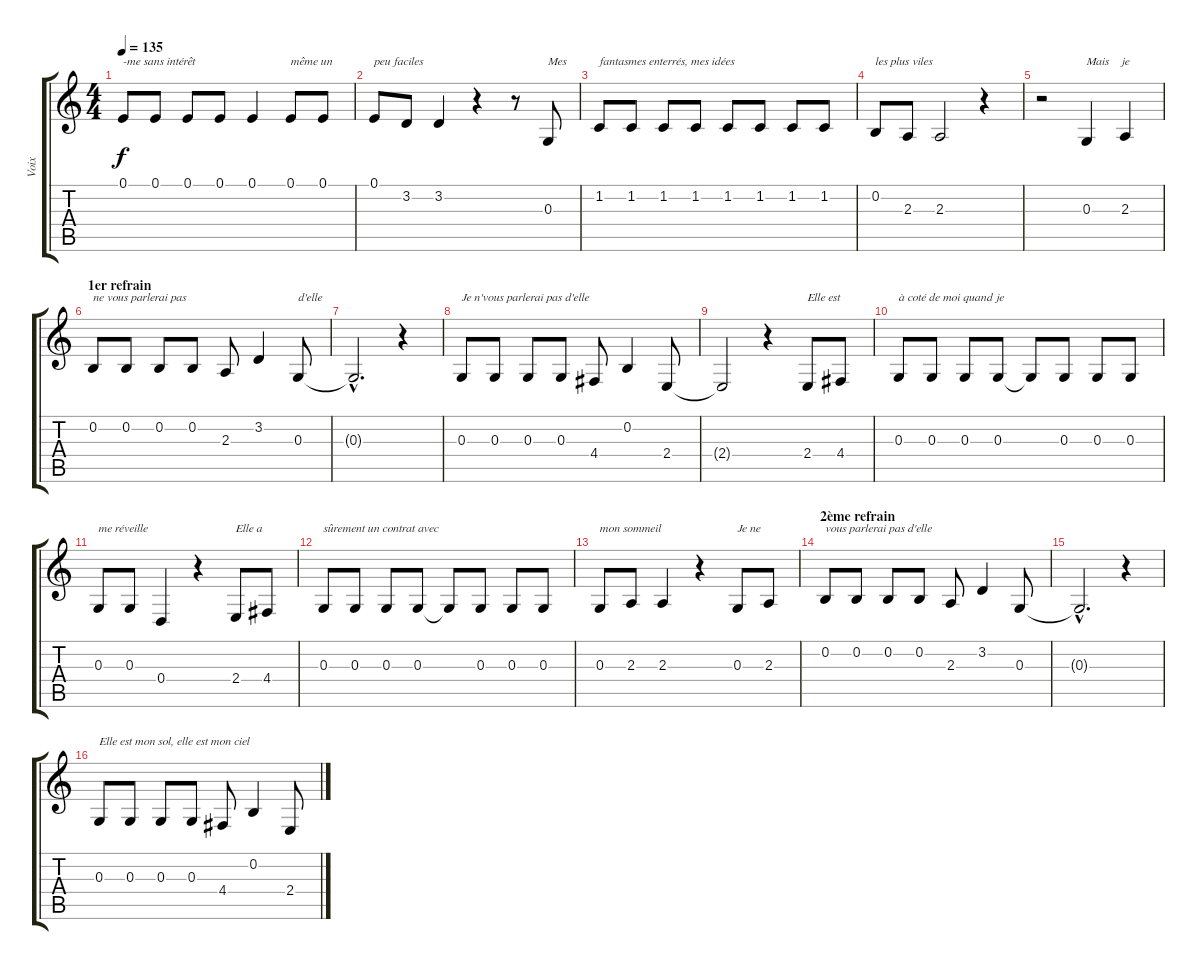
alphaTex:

\track ("Voix" "Voix") {instrument bassoon}
\staff {score tabs}
\tuning (E4 B3 G3 D3 A2 E2) {hide}
\ts (4 4)
\tempo 135
\clef g2
\ks c
0.1.8{txt "-me sans intérêt" dy f} 0.1.8 0.1.8 0.1.8 0.1.4 0.1.8{txt "même un "} 0.1.8 |
0.1.8{txt "peu faciles"} 3.2.8 3.2.4 r.4 r.8 0.3.8{txt "Mes"} |
1.2.8{txt "fantasmes enterrés, mes idées"} 1.2.8 1.2.8 1.2.8 1.2.8 1.2.8 1.2.8 1.2.8 |
0.2.8{txt "les plus viles"} 2.3.8 2.3.2 r.4 |
r.2 0.3.4{txt "Mais    je"} 2.3.4 |
\section ("" "1er refrain")
0.2.8{txt "ne vous parlerai pas"} 0.2.8 0.2.8 0.2.8 2.3.8 3.2.4 0.3.8{txt "d'elle"} |
0.3{hac t}.2{d} r.4 |
0.3.8{txt "Je n'vous parlerai pas d'elle"} 0.3.8 0.3.8 0.3.8 4.4.8 0.2.4 2.4.8 |
2.4{t}.2 r.4 2.4.8{txt "Elle est"} 4.4.8 |
0.3.8{txt "à coté de moi quand je"} 0.3.8 0.3.8 0.3.8 0.3{t}.8 0.3.8 0.3.8 0.3.8 |
0.3.8{txt "me réveille"} 0.3.8 0.4.4 r.4 2.4.8{txt "Elle a"} 4.4.8 |
0.3.8{txt "sûrement un contrat avec"} 0.3.8 0.3.8 0.3.8 0.3{t}.8 0.3.8 0.3.8 0.3.8 |
0.3.8{txt "mon sommeil"} 2.3.8 2.3.4 r.4 0.3.8{txt "Je ne"} 2.3.8 |
\section ("" "2ème refrain")
0.2.8{txt "vous parlerai pas d'elle"} 0.2.8 0.2.8 0.2.8 2.3.8 3.2.4 0.3.8 |
0.3{hac t}.2{d} r.4 |
0.3.8{txt "Elle est mon sol, elle est mon ciel"} 0.3.8 0.3.8 0.3.8 4.4.8 0.2.4 2.4.8
